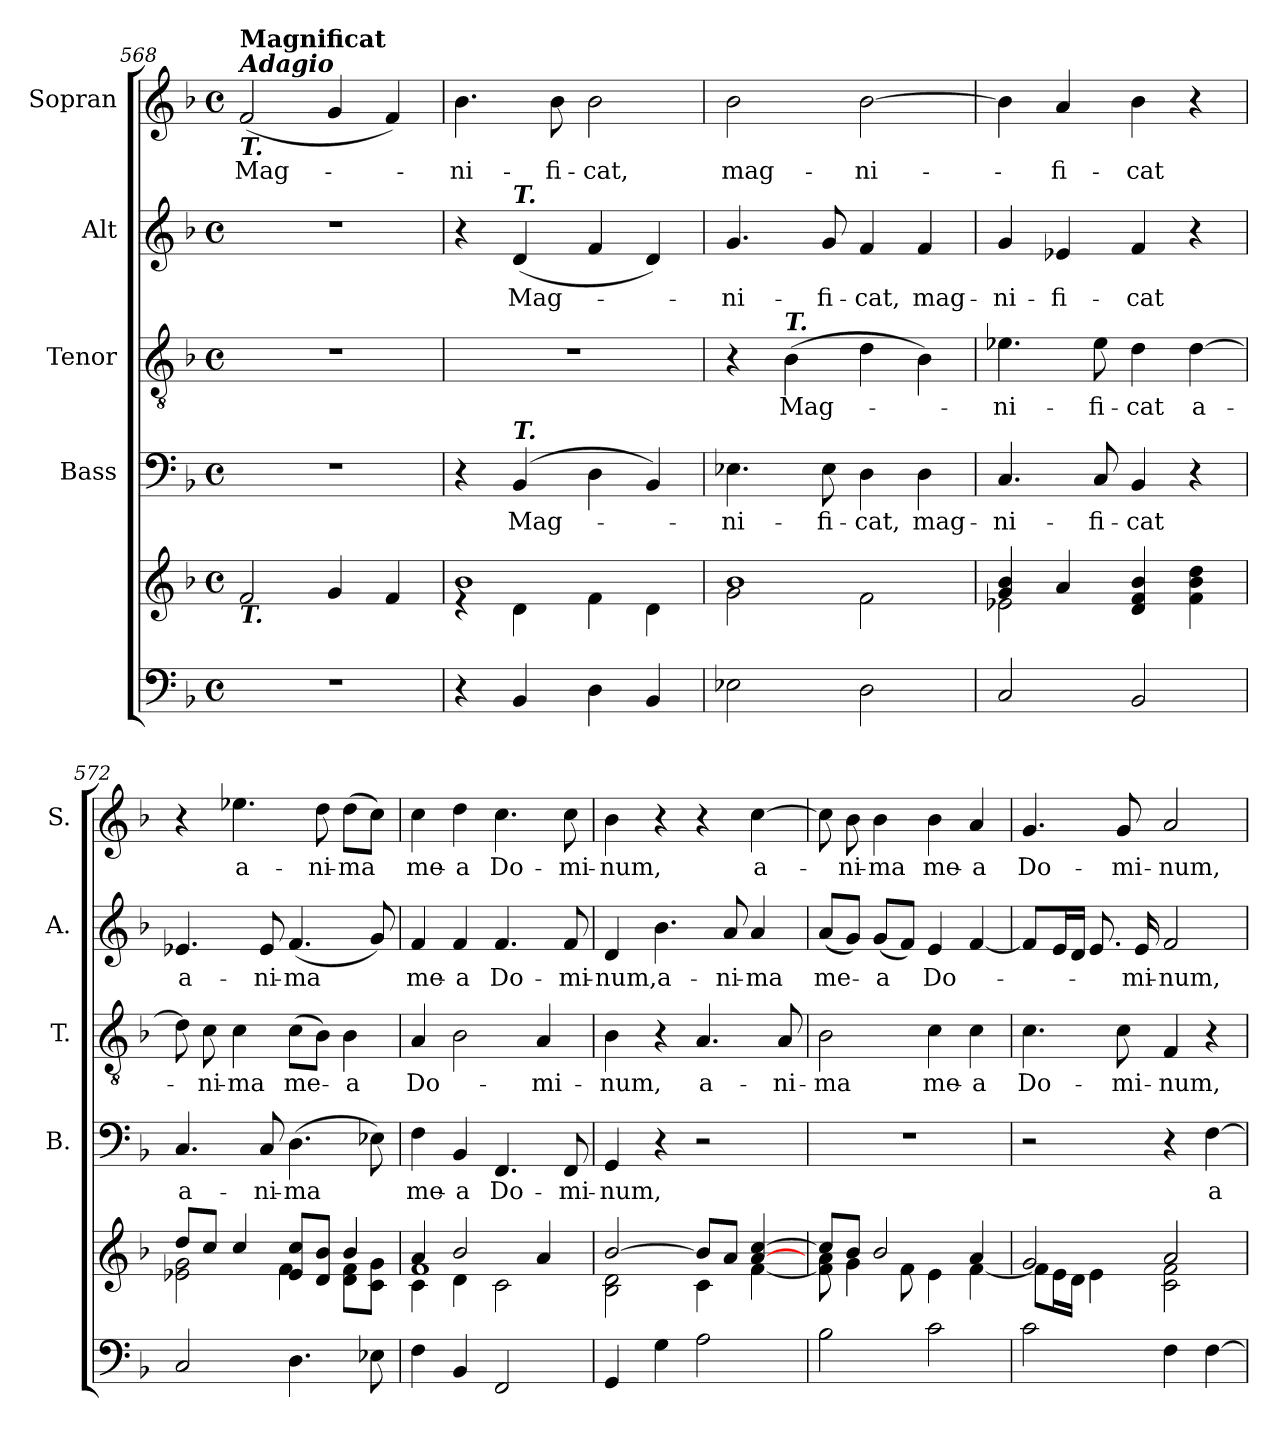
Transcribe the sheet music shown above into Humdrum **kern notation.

**kern	**kern	**kern	**text	**kern	**text	**kern	**text	**kern	**text
*part5	*part5	*part4	*part4	*part3	*part3	*part2	*part2	*part1	*part1
*staff6	*staff5	*staff4	*staff4	*staff3	*staff3	*staff2	*staff2	*staff1	*staff1
*	*	*I"Bass	*	*I"Tenor	*	*I"Alt	*	*I"Sopran	*
*	*	*I'B.	*	*I'T.	*	*I'A.	*	*I'S.	*
!!LO:PB:g=z
*clefF4	*clefG2	*clefF4	*	*clefGv2	*	*clefG2	*	*clefG2	*
*k[b-]	*k[b-]	*k[b-]	*	*k[b-]	*	*k[b-]	*	*k[b-]	*
*F:	*F:	*F:	*	*F:	*	*F:	*	*F:	*
*M4/4	*M4/4	*M4/4	*	*M4/4	*	*M4/4	*	*M4/4	*
*met(c)	*met(c)	*met(c)	*	*met(c)	*	*met(c)	*	*met(c)	*
=568	=568	=568	=568	=568	=568	=568	=568	=568	=568
!	!	!	!	!	!	!	!	!LO:TX:a:Bi:t=Adagio	!
!	!	!	!	!	!	!	!	!LO:TX:a:B:t=Magnificat	!
!	!	!	!	!	!	!	!	!LO:TX:b:Bi:t=T.	!
!	!LO:TX:b:Bi:t=T.	!	!	!	!	!	!	!	!
!	!	!	!	!	!	!	!	!	!LO:LY:b
1r	2f/	1r	.	1r	.	1r	.	(<2f/	Mag-
.	4g/	.	.	.	.	.	.	4g/	.
.	4f/	.	.	.	.	.	.	4f/)	.
=569	=569	=569	=569	=569	=569	=569	=569	=569	=569
*	*^	*	*	*	*	*	*	*	*
!	!	!	!	!	!	!	!	!	!	!LO:LY:b
4r	1b-	4rd	4r	.	1r	.	4r	.	4.b-\	-ni-
!	!	!	!	!	!	!	!LO:TX:a:Bi:t=T.	!	!	!
!	!	!	!LO:TX:a:Bi:t=T.	!	!	!	!	!	!	!
!	!	!	!	!LO:LY:b	!	!	!	!LO:LY:b	!	!
4BB-/	.	4d\	(4BB-/	Mag-	.	.	(<4d/	Mag-	.	.
!	!	!	!	!	!	!	!	!	!	!LO:LY:b
.	.	.	.	.	.	.	.	.	8b-\	-fi-
!	!	!	!	!	!	!	!	!	!	!LO:LY:b
4D\	.	4f\	4D\	.	.	.	4f/	.	2b-\	-cat,
4BB-/	.	4d\	4BB-/)	.	.	.	4d/)	.	.	.
=570	=570	=570	=570	=570	=570	=570	=570	=570	=570	=570
!	!	!	!	!LO:LY:b	!	!	!	!LO:LY:b	!	!LO:LY:b
2E-X\	1b-	2g\	4.E-X\	-ni-	4r	.	4.g/	-ni-	2b-\	mag-
!	!	!	!	!	!LO:TX:a:Bi:t=T.	!	!	!	!	!
!	!	!	!	!	!	!LO:LY:b	!	!	!	!
.	.	.	.	.	(>4B-\	Mag-	.	.	.	.
!	!	!	!	!LO:LY:b	!	!	!	!LO:LY:b	!	!
.	.	.	8E-\	-fi-	.	.	8g/	-fi-	.	.
!	!	!	!	!LO:LY:b	!	!	!	!LO:LY:b	!	!LO:LY:b
2D\	.	2f\	4D\	-cat,	4d\	.	4f/	-cat,	[2b-\	-ni-
!	!	!	!	!LO:LY:b	!	!	!	!LO:LY:b	!	!
.	.	.	4D\	mag-	4B-\)	.	4f/	mag-	.	.
=571	=571	=571	=571	=571	=571	=571	=571	=571	=571	=571
!	!	!	!	!LO:LY:b	!	!LO:LY:b	!	!LO:LY:b	!	!
2C/	4g/ 4b-/	2e-X\	4.C/	-ni-	4.e-X\	-ni-	4g/	-ni-	4b-\]	.
!	!	!	!	!	!	!	!	!LO:LY:b	!	!LO:LY:b
.	4a/	.	.	.	.	.	4e-X/	-fi-	4a/	-fi-
!	!	!	!	!LO:LY:b	!	!LO:LY:b	!	!	!	!
.	.	.	8C/	-fi-	8e-\	-fi-	.	.	.	.
!	!	!	!	!LO:LY:b	!	!LO:LY:b	!	!LO:LY:b	!	!LO:LY:b
2BB-/	4d/ 4f/ 4b-/	2ryy	4BB-/	-cat	4d\	-cat	4f/	-cat	4b-\	-cat
!	!	!	!	!	!	!LO:LY:b	!	!	!	!
.	4f\ 4b-\ 4dd\	.	4r	.	[4d\	a-	4r	.	4r	.
=572	=572	=572	=572	=572	=572	=572	=572	=572	=572	=572
!	!	!	!	!LO:LY:b	!	!	!	!LO:LY:b	!	!
2C/	8dd/L	2e-X\ 2g\	4.C/	a-	8d\]	.	4.e-X/	a-	4r	.
!	!	!	!	!	!	!LO:LY:b	!	!	!	!
.	8cc/J	.	.	.	8c\	-ni-	.	.	.	.
!	!	!	!	!	!	!LO:LY:b	!	!	!	!LO:LY:b
.	4cc/	.	.	.	4c\	-ma	.	.	4.ee-X\	a-
!	!	!	!	!LO:LY:b	!	!	!	!LO:LY:b	!	!
.	.	.	8C/	-ni-	.	.	8e-/	-ni-	.	.
!	!	!	!	!LO:LY:b	!	!LO:LY:b	!	!LO:LY:b	!	!
4.D\	8e-/ 8cc/L	4f\	(>4.D\	-ma	(>8c\L	me-	(<4.f/	-ma	.	.
!	!	!	!	!	!	!	!	!	!	!LO:LY:b
.	8d/ 8b-/J	.	.	.	8B-\J)	.	.	.	8dd\	-ni-
!	!	!	!	!	!	!LO:LY:b	!	!	!	!LO:LY:b
.	4b-/	8d\ 8f\L	.	.	4B-\	-a	.	.	(>8dd\L	-ma
8E-X\	.	8c\ 8g\J	8E-X\)	.	.	.	8g/)	.	8cc\J)	.
=573	=573	=573	=573	=573	=573	=573	=573	=573	=573	=573
*	*	*^	*	*	*	*	*	*	*	*
!	!	!	!	!	!LO:LY:b	!	!LO:LY:b	!	!LO:LY:b	!	!LO:LY:b
4F\	4a/	4c\	1f	4F\	me-	4A/	Do-	4f/	me-	4cc\	me-
!	!	!	!	!	!LO:LY:b	!	!	!	!LO:LY:b	!	!LO:LY:b
4BB-/	2b-/	4d\	.	4BB-/	-a	2B-\	.	4f/	-a	4dd\	-a
!	!	!	!	!	!LO:LY:b	!	!	!	!LO:LY:b	!	!LO:LY:b
2FF/	.	2c\	.	4.FF/	Do-	.	.	4.f/	Do-	4.cc\	Do-
!	!	!	!	!	!	!	!LO:LY:b	!	!	!	!
.	4a/	.	.	.	.	4A/	-mi-	.	.	.	.
!	!	!	!	!	!LO:LY:b	!	!	!	!LO:LY:b	!	!LO:LY:b
.	.	.	.	8FF/	-mi-	.	.	8f/	-mi-	8cc\	-mi-
*	*	*v	*v	*	*	*	*	*	*	*	*
!!LO:LB:g=z
=574	=574	=574	=574	=574	=574	=574	=574	=574	=574	=574
!	!	!	!	!LO:LY:b	!	!LO:LY:b	!	!LO:LY:b	!	!LO:LY:b
4GG/	[>2b-/	2B-\ 2d\	4GG/	-num,	4B-\	-num,	4d/	-num,	4b-\	-num,
!	!	!	!	!	!	!	!	!LO:LY:b	!	!
4G\	.	.	4r	.	4r	.	4.b-\	a-	4r	.
!	!	!	!	!	!	!LO:LY:b	!	!	!	!
2A\	8b-/L]	4c\	2r	.	4.A/	a-	.	.	4r	.
!	!	!	!	!	!	!	!	!LO:LY:b	!	!
.	8a/J	.	.	.	.	.	8a/	-ni-	.	.
!	!	!	!	!	!	!	!	!LO:LY:b	!	!LO:LY:b
.	[>4a/ [>4cc/	[<4f\	.	.	.	.	4a/	-ma	[4cc\	a-
!	!	!	!	!	!	!LO:LY:b	!	!	!	!
.	.	.	.	.	8A/	-ni-	.	.	.	.
=575	=575	=575	=575	=575	=575	=575	=575	=575	=575	=575
!	!	!	!	!	!	!LO:LY:b	!	!LO:LY:b	!	!
2B-\	8cc/L]	8f\] 8a\	1r	.	2B-\	-ma	(<8a/L	me-	8cc\]	.
!	!	!	!	!	!	!	!	!	!	!LO:LY:b
.	8b-/J	4g\	.	.	.	.	8g/J)	.	8b-\	-ni-
!	!	!	!	!	!	!	!	!LO:LY:b	!	!LO:LY:b
.	2b-/	.	.	.	.	.	(<8g/L	-a	4b-\	-ma
.	.	8f\	.	.	.	.	8f/J)	.	.	.
!	!	!	!	!	!	!LO:LY:b	!	!LO:LY:b	!	!LO:LY:b
2c\	.	4e\	.	.	4c\	me-	4e/	Do-	4b-\	me-
!	!	!	!	!	!	!LO:LY:b	!	!	!	!LO:LY:b
.	4a/	[<4f\	.	.	4c\	-a	[4f/	.	4a/	-a
=576	=576	=576	=576	=576	=576	=576	=576	=576	=576	=576
!	!	!	!	!	!	!LO:LY:b	!	!	!	!LO:LY:b
2c\	2g/	8f\L]	2r	.	4.c\	Do-	8f/L]	.	4.g/	Do-
.	.	16e\L	.	.	.	.	16e/L	.	.	.
.	.	16d\JJ	.	.	.	.	16d/JJ	.	.	.
.	.	4e\	.	.	.	.	8.e/	.	.	.
!	!	!	!	!	!	!LO:LY:b	!	!	!	!LO:LY:b
.	.	.	.	.	8c\	-mi-	.	.	8g/	-mi-
!	!	!	!	!	!	!	!	!LO:LY:b	!	!
.	.	.	.	.	.	.	16e/	-mi-	.	.
!	!	!	!	!	!	!LO:LY:b	!	!LO:LY:b	!	!LO:LY:b
4F\	2a/	2c\ 2f\	4r	.	4F/	-num,	2f/	-num,	2a/	-num,
!	!	!	!	!LO:LY:b	!	!	!	!	!	!
[4F\	.	.	[4F\	a-	4r	.	.	.	.	.
*	*v	*v	*	*	*	*	*	*	*	*
=	=	=	=	=	=	=	=	=	=
*-	*-	*-	*-	*-	*-	*-	*-	*-	*-
